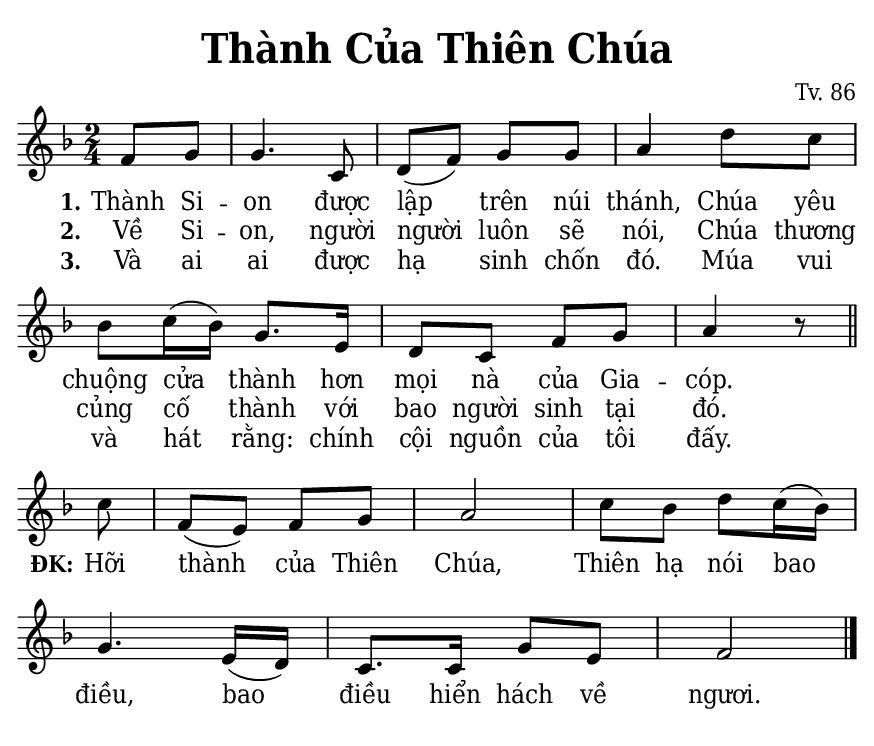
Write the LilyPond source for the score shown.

% Cài đặt chung\
\version "2.22.1"
\include "english.ly"

\header {
  title = \markup { \fontsize #1 "Thành Của Thiên Chúa" }
  composer = "Tv. 86"
  %arranger = "Lm. Kim Long"
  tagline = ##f
}

% Nhạc phiên khúc
nhacPhienKhucSop = \relative c' {
  \partial 4 f8 g |
  g4. c,8 |
  d (f) g g |
  a4 d8 c |
  bf c16 (bf) g8. e16 |
  d8 c f g |
  a4 r8 \bar "||" \break
  
  c8 |
  f, (e) f8 g |
  a2 |
  c8 bf d c16 (bf) |
  g4. e16 (d) |
  c8. c16 g'8 e |
  f2 \bar "|."
}

nhacPhienKhucAlto = \relative c' {
  
}

% Lời phiên khúc
loiPhienKhucSop = \lyrics {
  <<
    {
      \set stanza = "1."
      Thành Si -- on được lập trên núi thánh,
      Chúa yêu chuộng cửa thành
      hơn mọi nà của Gia -- cóp.
    }
    \new Lyrics {
	    \set associatedVoice = "beSop"
	    \set stanza = "2."
	    Về Si -- on, người người luôn sẽ nói,
	    Chúa thương củng cố thành
	    với bao người sinh tại đó.
    }
    \new Lyrics {
	    \set associatedVoice = "beSop"
	    \set stanza = "3."
	    Và ai ai được hạ sinh chốn đó.
	    Múa vui và hát rằng:
	    chính cội nguồn của tôi đấy.
    }
  >>
  \set stanza = "ĐK:"
  Hỡi thành của Thiên Chúa,
  Thiên hạ nói bao điều,
  bao điều hiển hách về ngươi.
}

% Dàn trang
\paper {
  #(set-paper-size "a5")
  top-margin = 3\mm
  bottom-margin = 3\mm
  left-margin = 3\mm
  right-margin = 3\mm
  indent = #0
  #(define fonts
	 (make-pango-font-tree "Deja Vu Serif Condensed"
	 		       "Deja Vu Serif Condensed"
			       "Deja Vu Serif Condensed"
			       (/ 20 20)))
  print-page-number = ##f
  system-system-spacing = #'((basic-distance . 0.1) (padding . 2.5))
}

TongNhip = {
  \key f \major \time 2/4
  \set Timing.beamExceptions = #'()
  \set Timing.baseMoment = #(ly:make-moment 1/4)
}

% Đổi kích thước nốt cho bè phụ
notBePhu =
#(define-music-function (font-size music) (number? ly:music?)
   (for-some-music
     (lambda (m)
       (if (music-is-of-type? m 'rhythmic-event)
           (begin
             (set! (ly:music-property m 'tweaks)
                   (cons `(font-size . ,font-size)
                         (ly:music-property m 'tweaks)))
             #t)
           #f))
     music)
   music)

\score {
  \new ChoirStaff <<
    \new Staff \with {
        \consists "Merge_rests_engraver"
        printPartCombineTexts = ##f
      }
      <<
      \new Voice \TongNhip \partCombine 
        \nhacPhienKhucSop
        \notBePhu -1 { \nhacPhienKhucAlto }
      \new NullVoice = beSop \nhacPhienKhucSop
      \new Lyrics \lyricsto beSop \loiPhienKhucSop
      >>
  >>
  \layout {
    %\override Staff.TimeSignature.transparent = ##t
    \override Lyrics.LyricSpace.minimum-distance = #1.5
    \override Score.BarNumber.break-visibility = ##(#f #f #f)
    \override Score.SpacingSpanner.uniform-stretching = ##t
  } 
}
